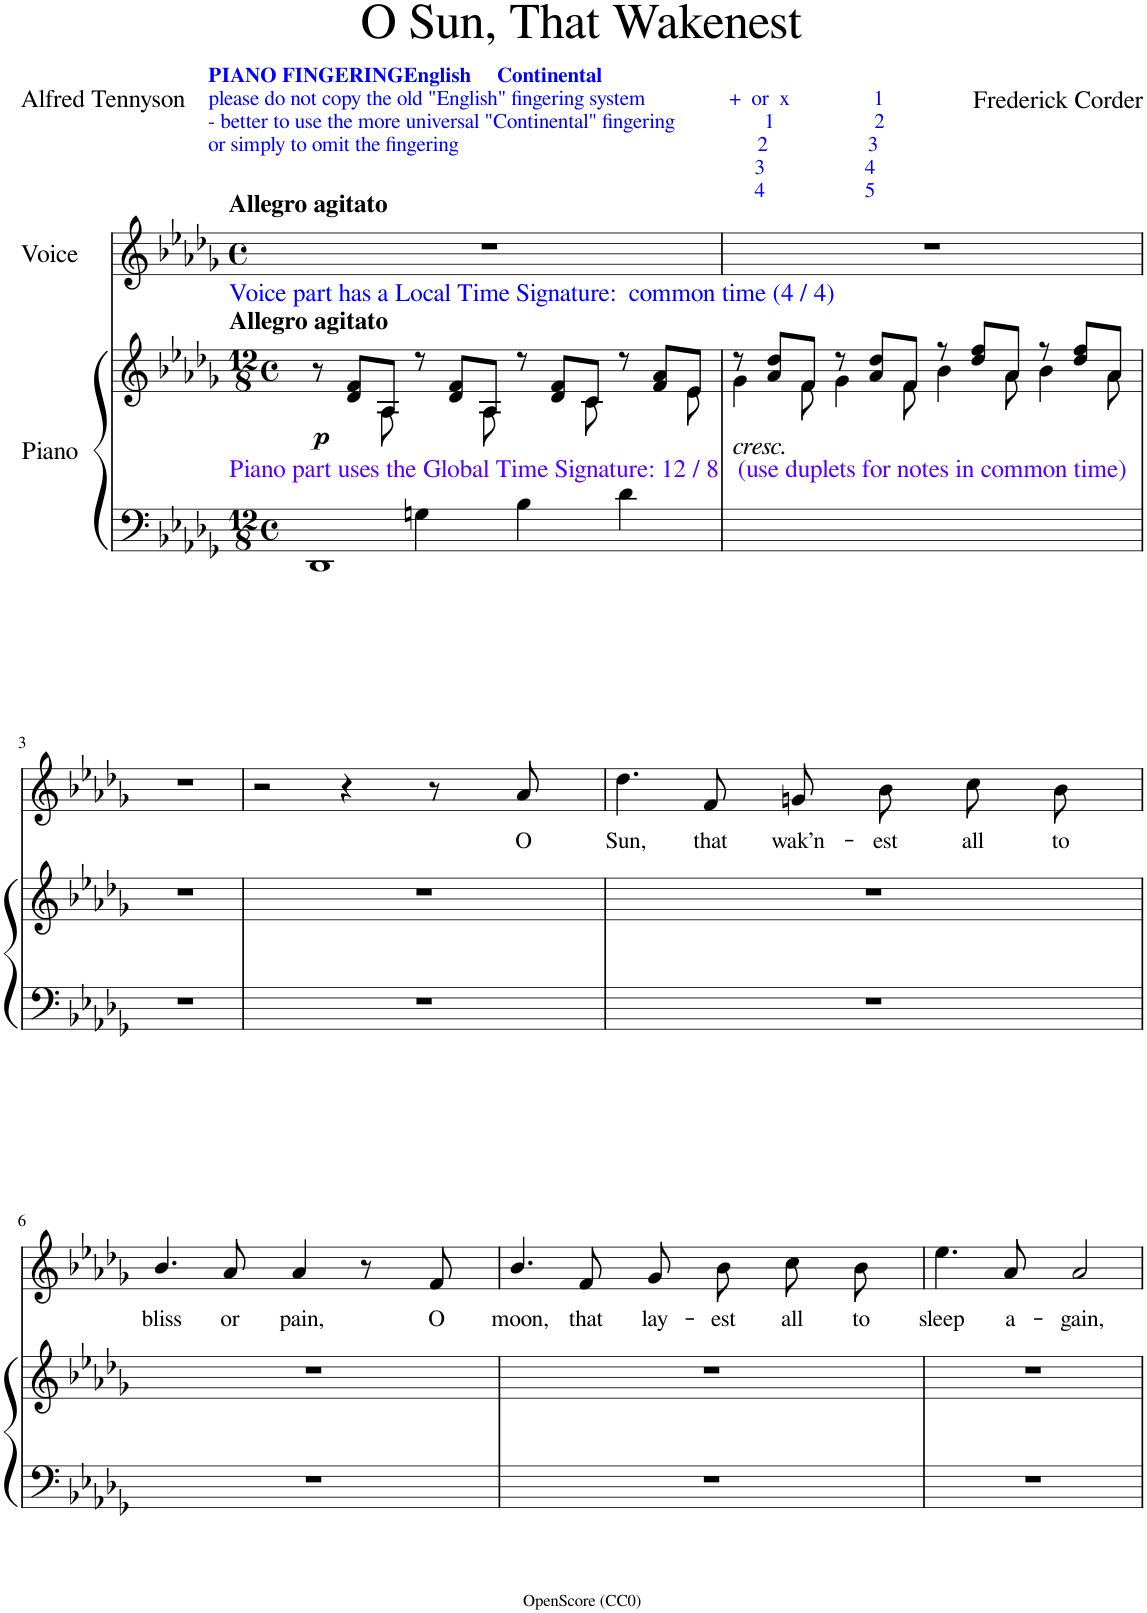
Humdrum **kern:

**kern	**kern	**dynam	**kern	**text
*part2	*part2	*part2	*part1	*part1
*staff3	*staff2	*staff2/3	*staff1	*staff1
*I"Piano	*	*	*I"Voice	*
*I'Pno	*	*	*	*
*clefF4	*clefG2	*	*clefG2	*
*k[b-e-a-d-g-]	*k[b-e-a-d-g-]	*	*k[b-e-a-d-g-]	*
*M12/8	*M12/8	*	*M4/4	*
*	*	*	*met(c)	*
=1	=1	=1	=1	=1
*^	*^	*	*	*
!	!	!	!	!	!LO:TX:a:B:t=Allegro agitato	!
!	!	!	!	!	!LO:TX:b:color=#0000FF:t=Voice part has a Local Time Signature&colon;  common time (4 / 4)	!
!	!	!	!	!	!LO:TX:a:B:color=#0000FF:t=PIANO FINGERINGEnglish     Continental	!
!	!	!	!	!	!LO:TX:a:t=please do not copy the old "English" fingering system                +  or  x                1	!
!	!	!	!	!	!LO:TX:a:t=- better to use the more universal "Continental" fingering                 1                   2	!
!	!	!	!	!	!LO:TX:a:t=or simply to omit the fingering                                                         2                   3	!
!	!	!	!	!	!LO:TX:a:t=3                   4	!
!	!	!	!	!	!LO:TX:a:t=4                   5	!
!	!	!LO:TX:a:B:t=Allegro agitato	!	!	!	!
!LO:TX:a:color=#5500FF:t=Piano part uses the Global Time Signature&colon; 12 / 8   (use duplets for notes in common time)	!	!	!	!	!	!
!	!	!	!	!LO:DY:b	!	!
4.ryy	2%3DD-	8r	8ryy	p	1r	.
.	.	8d-/ 8f/L	8ryy	.	.	.
.	.	8A-/J	8A-\	.	.	.
4Gn\	.	8r	4ryy	.	.	.
.	.	8d-/ 8f/L	.	.	.	.
8ryy	.	8A-/J	8A-\	.	.	.
4B-\	.	8r	4ryy	.	.	.
.	.	8d-/ 8f/L	.	.	.	.
8ryy	.	8c/J	8c\	.	2ryy	.
4d-\	.	8r	4ryy	.	.	.
.	.	8f/ 8a-/L	.	.	.	.
8ryy	.	8e-/J	8e-\	.	.	.
*v	*v	*	*	*	*	*
=2	=2	=2	=2	=2	=2
!	!LO:TX:b:i:t=cresc.	!	!	!	!
1.ryy	8r	4g-\	.	1r	.
.	8a-/ 8dd-/L	.	.	.	.
.	8f/J	8f\	.	.	.
.	8r	4g-\	.	.	.
.	8a-/ 8dd-/L	.	.	.	.
.	8f/J	8f\	.	.	.
.	8r	4b-\	.	.	.
.	8dd-/ 8ff/L	.	.	.	.
.	8a-/J	8a-\	.	2ryy	.
.	8r	4b-\	.	.	.
.	8dd-/ 8ff/L	.	.	.	.
.	8a-/J	8a-\	.	.	.
*	*v	*v	*	*	*
!!LO:LB:g=z
=3	=3	=3	=3	=3
1.r	1.r	.	1r	.
.	.	.	2ryy	.
=4	=4	=4	=4	=4
1.r	1.r	.	2r	.
.	.	.	4r	.
.	.	.	8r	.
!	!	!	!	!LO:LY:b
.	.	.	8a-/	O
.	.	.	2ryy	.
=5	=5	=5	=5	=5
!	!	!	!	!LO:LY:b
1.r	1.r	.	4.dd-\	Sun,
!	!	!	!	!LO:LY:b
.	.	.	8f/	that
!	!	!	!	!LO:LY:b
.	.	.	8gn/L	wak’n-
!	!	!	!	!LO:LY:b
.	.	.	8b-/J	-est
!	!	!	!	!LO:LY:b
.	.	.	8cc\L	all
!	!	!	!	!LO:LY:b
.	.	.	8b-\J	to
.	.	.	2ryy	.
!!LO:LB:g=z
=6	=6	=6	=6	=6
!	!	!	!	!LO:LY:b
1.r	1.r	.	4.b-/	bliss
!	!	!	!	!LO:LY:b
.	.	.	8a-/	or
!	!	!	!	!LO:LY:b
.	.	.	4a-/	pain,
.	.	.	8r	.
!	!	!	!	!LO:LY:b
.	.	.	8f/	O
.	.	.	2ryy	.
=7	=7	=7	=7	=7
!	!	!	!	!LO:LY:b
1.r	1.r	.	4.b-/	moon,
!	!	!	!	!LO:LY:b
.	.	.	8f/	that
!	!	!	!	!LO:LY:b
.	.	.	8g-/L	lay-
!	!	!	!	!LO:LY:b
.	.	.	8b-/J	-est
!	!	!	!	!LO:LY:b
.	.	.	8cc\L	all
!	!	!	!	!LO:LY:b
.	.	.	8b-\J	to
.	.	.	2ryy	.
=8	=8	=8	=8	=8
!	!	!	!	!LO:LY:b
1.r	1.r	.	4.ee-\	sleep
!	!	!	!	!LO:LY:b
.	.	.	8a-/	a-
!	!	!	!	!LO:LY:b
.	.	.	2a-/	-gain,
.	.	.	2ryy	.
=	=	=	=	=
*-	*-	*-	*-	*-
